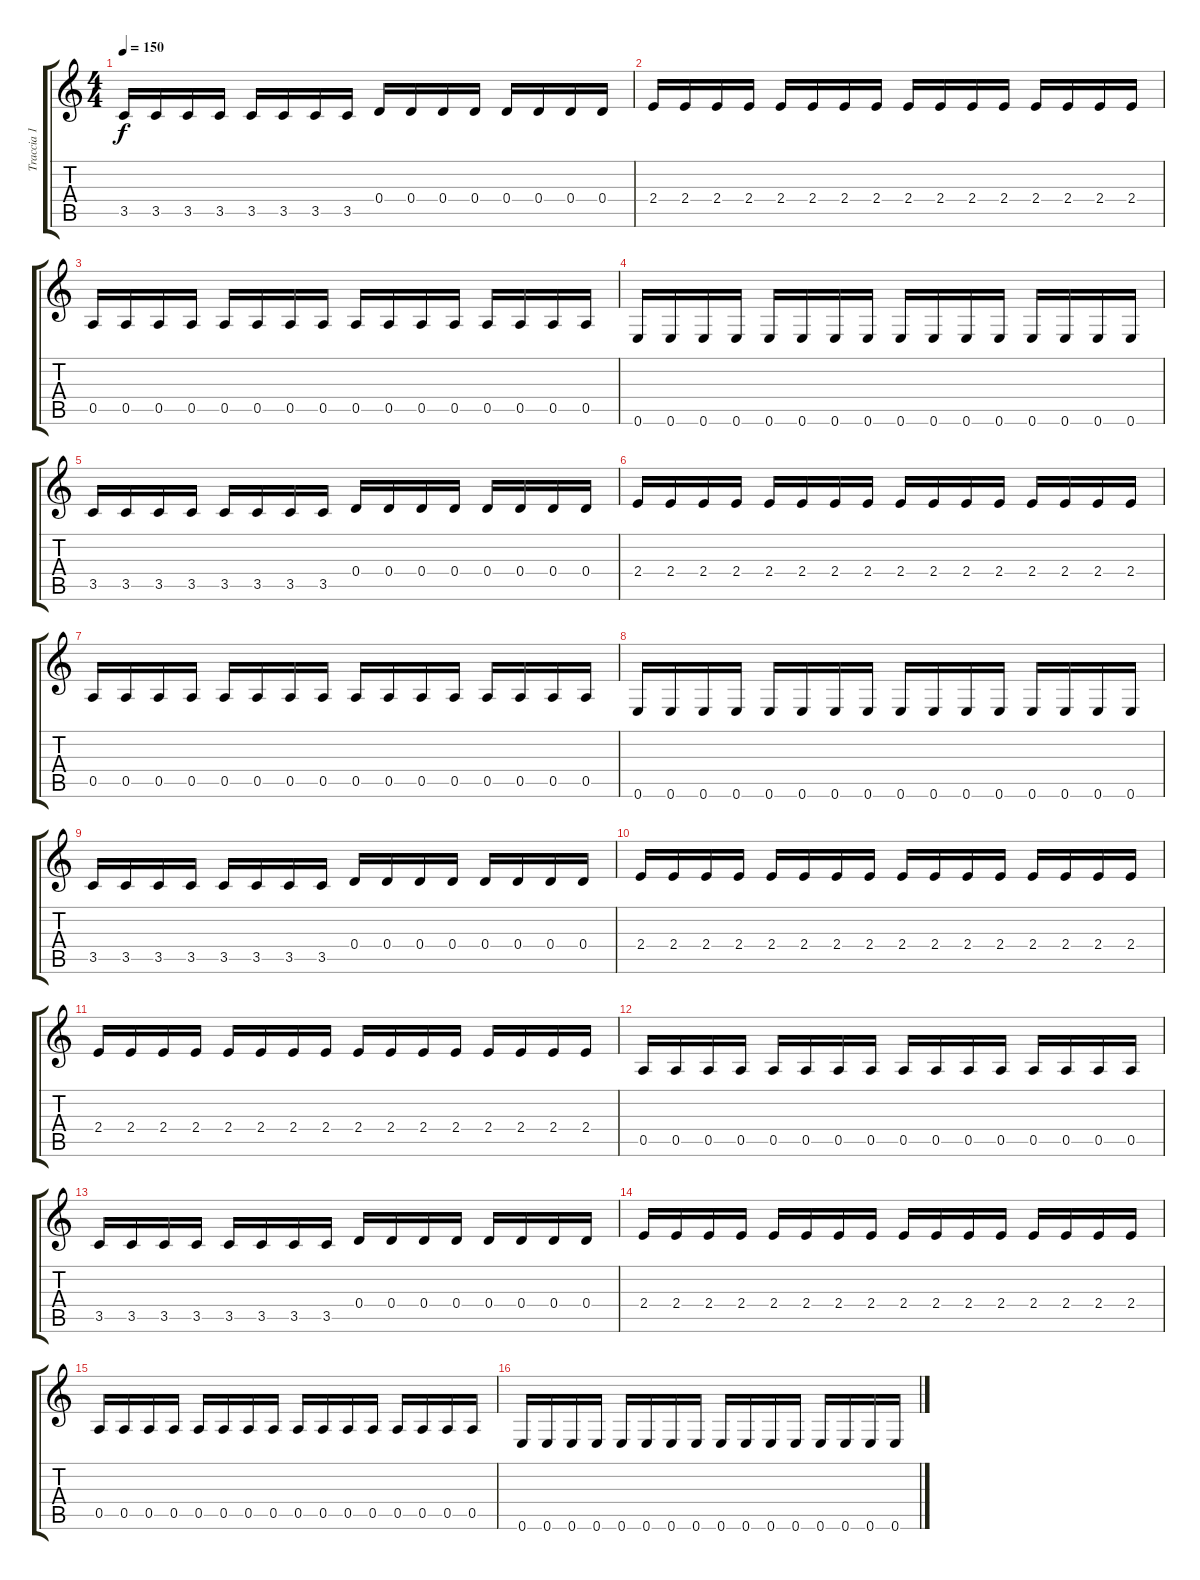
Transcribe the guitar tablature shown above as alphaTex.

\track ("Traccia 1" "Traccia 1") {instrument distortionguitar}
\staff {score tabs}
\tuning (E4 B3 G3 D3 A2 E2) {hide}
\ts (4 4)
\tempo 150
\clef g2
\ks c
3.5.16{dy f} 3.5.16 3.5.16 3.5.16 3.5.16 3.5.16 3.5.16 3.5.16 0.4.16 0.4.16 0.4.16 0.4.16 0.4.16 0.4.16 0.4.16 0.4.16 |
2.4.16 2.4.16 2.4.16 2.4.16 2.4.16 2.4.16 2.4.16 2.4.16 2.4.16 2.4.16 2.4.16 2.4.16 2.4.16 2.4.16 2.4.16 2.4.16 |
0.5.16 0.5.16 0.5.16 0.5.16 0.5.16 0.5.16 0.5.16 0.5.16 0.5.16 0.5.16 0.5.16 0.5.16 0.5.16 0.5.16 0.5.16 0.5.16 |
0.6.16 0.6.16 0.6.16 0.6.16 0.6.16 0.6.16 0.6.16 0.6.16 0.6.16 0.6.16 0.6.16 0.6.16 0.6.16 0.6.16 0.6.16 0.6.16 |
3.5.16 3.5.16 3.5.16 3.5.16 3.5.16 3.5.16 3.5.16 3.5.16 0.4.16 0.4.16 0.4.16 0.4.16 0.4.16 0.4.16 0.4.16 0.4.16 |
2.4.16 2.4.16 2.4.16 2.4.16 2.4.16 2.4.16 2.4.16 2.4.16 2.4.16 2.4.16 2.4.16 2.4.16 2.4.16 2.4.16 2.4.16 2.4.16 |
0.5.16 0.5.16 0.5.16 0.5.16 0.5.16 0.5.16 0.5.16 0.5.16 0.5.16 0.5.16 0.5.16 0.5.16 0.5.16 0.5.16 0.5.16 0.5.16 |
0.6.16 0.6.16 0.6.16 0.6.16 0.6.16 0.6.16 0.6.16 0.6.16 0.6.16 0.6.16 0.6.16 0.6.16 0.6.16 0.6.16 0.6.16 0.6.16 |
3.5.16 3.5.16 3.5.16 3.5.16 3.5.16 3.5.16 3.5.16 3.5.16 0.4.16 0.4.16 0.4.16 0.4.16 0.4.16 0.4.16 0.4.16 0.4.16 |
2.4.16 2.4.16 2.4.16 2.4.16 2.4.16 2.4.16 2.4.16 2.4.16 2.4.16 2.4.16 2.4.16 2.4.16 2.4.16 2.4.16 2.4.16 2.4.16 |
2.4.16 2.4.16 2.4.16 2.4.16 2.4.16 2.4.16 2.4.16 2.4.16 2.4.16 2.4.16 2.4.16 2.4.16 2.4.16 2.4.16 2.4.16 2.4.16 |
0.5.16 0.5.16 0.5.16 0.5.16 0.5.16 0.5.16 0.5.16 0.5.16 0.5.16 0.5.16 0.5.16 0.5.16 0.5.16 0.5.16 0.5.16 0.5.16 |
3.5.16 3.5.16 3.5.16 3.5.16 3.5.16 3.5.16 3.5.16 3.5.16 0.4.16 0.4.16 0.4.16 0.4.16 0.4.16 0.4.16 0.4.16 0.4.16 |
2.4.16 2.4.16 2.4.16 2.4.16 2.4.16 2.4.16 2.4.16 2.4.16 2.4.16 2.4.16 2.4.16 2.4.16 2.4.16 2.4.16 2.4.16 2.4.16 |
0.5.16 0.5.16 0.5.16 0.5.16 0.5.16 0.5.16 0.5.16 0.5.16 0.5.16 0.5.16 0.5.16 0.5.16 0.5.16 0.5.16 0.5.16 0.5.16 |
0.6.16 0.6.16 0.6.16 0.6.16 0.6.16 0.6.16 0.6.16 0.6.16 0.6.16 0.6.16 0.6.16 0.6.16 0.6.16 0.6.16 0.6.16 0.6.16
